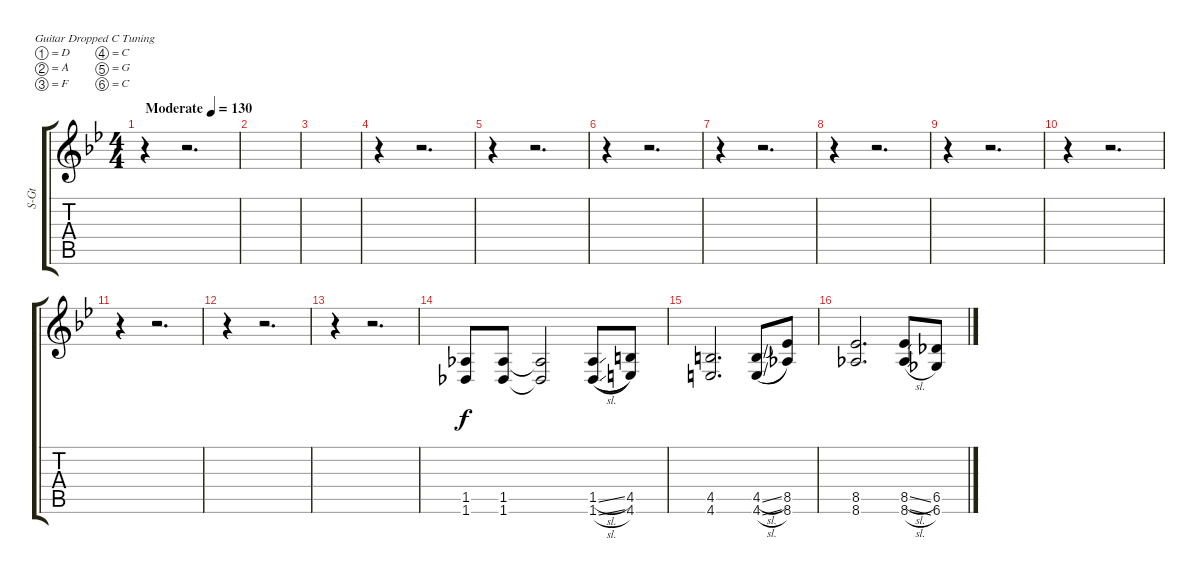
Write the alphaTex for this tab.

\bracketExtendMode groupsimilarinstruments
\otherSystemsTrackNameOrientation horizontal
\track ("Gitarre" "S-Gt") {instrument acousticguitarsteel}
\staff {score tabs}
\tuning (D4 A3 F3 C3 G2 C2)
\ts (4 4)
\beaming (8 2 2 2 2)
\tempo (130 "Moderate")
\clef g2
\ks bb
r.4{dy f instrument acousticguitarsteel beam Down} r.2{d beam Down} |
|
|
r.4{beam Down} r.2{d beam Down} |
r.4{beam Down} r.2{d beam Down} |
r.4{beam Down} r.2{d beam Down} |
r.4{beam Down} r.2{d beam Down} |
r.4{beam Down} r.2{d beam Down} |
r.4{beam Down} r.2{d beam Down} |
r.4{beam Down} r.2{d beam Down} |
r.4{beam Down} r.2{d beam Down} |
r.4{beam Down} r.2{d beam Down} |
r.4{beam Down} r.2{d beam Down} |
(1.6{acc b} 1.5{acc b}).8{beam Up} (1.6{acc b} 1.5{acc b}).8{beam Up} (1.5{t acc b} 1.6{t acc b}).2{beam Up} (1.5{sl acc b} 1.6{sl acc b}).8{legatoorigin beam Up} (4.6{acc #} 4.5{acc #}).8{beam Up} |
(4.5{acc #} 4.6{acc #}).2{d beam Up} (4.6{sl acc #} 4.5{sl acc #}).8{legatoorigin beam Up} (8.6{acc b} 8.5{acc forcenatural}).8{beam Up} |
(8.5{acc forcenatural} 8.6{acc b}).2{d beam Up} (8.5{sl acc forcenatural} 8.6{sl acc b}).8{beam Up} (6.6{acc b} 6.5{acc b}).8{beam Up}
